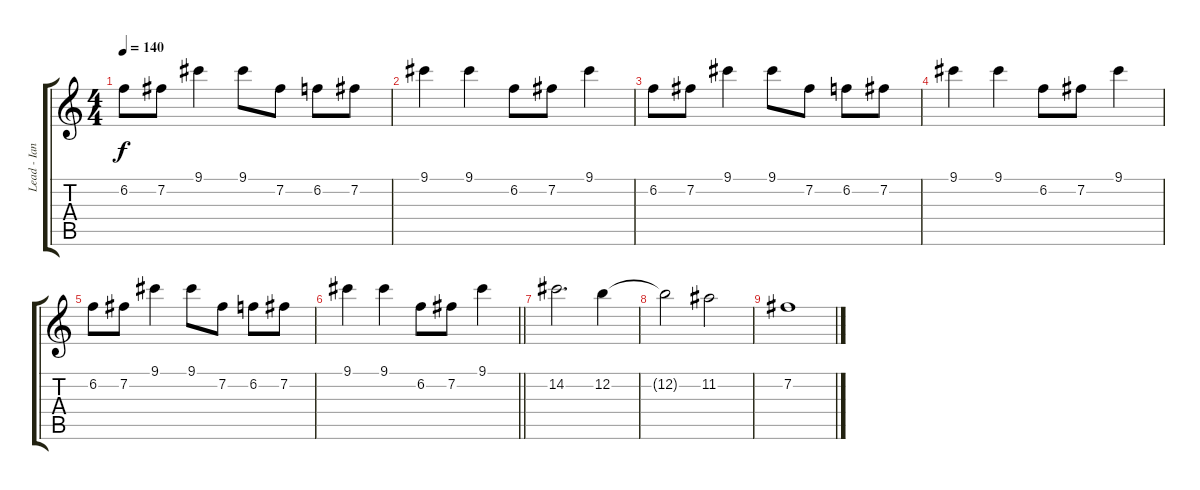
\track ("Lead - Ian" "Lead - Ian") {instrument overdrivenguitar}
\staff {score tabs}
\tuning (E4 B3 G3 D3 A2 E2) {hide}
\ts (4 4)
\tempo 140
\clef g2
\ks c
6.2.8{dy f} 7.2.8 9.1.4 9.1.8 7.2.8 6.2.8 7.2.8 |
9.1.4 9.1.4 6.2.8 7.2.8 9.1.4 |
6.2.8 7.2.8 9.1.4 9.1.8 7.2.8 6.2.8 7.2.8 |
9.1.4 9.1.4 6.2.8 7.2.8 9.1.4 |
6.2.8 7.2.8 9.1.4 9.1.8 7.2.8 6.2.8 7.2.8 |
\barLineRight lightlight
9.1.4 9.1.4 6.2.8 7.2.8 9.1.4 |
14.2.2{d} 12.2.4 |
12.2{t}.2 11.2.2 |
7.2.1
